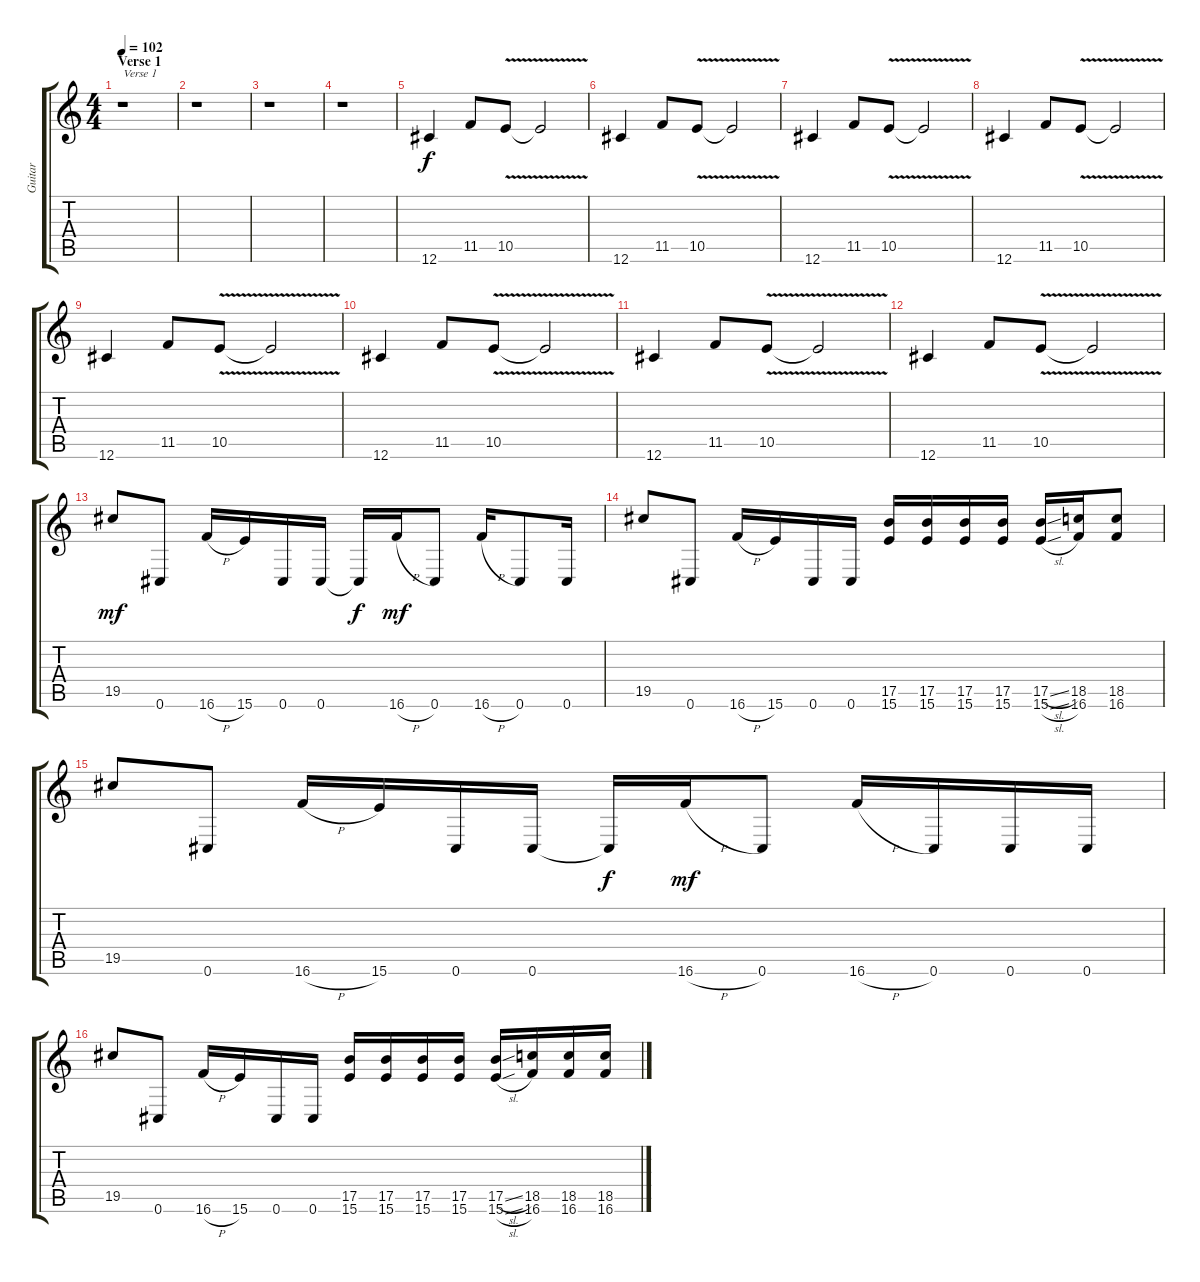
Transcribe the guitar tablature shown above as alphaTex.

\track ("Guitar" "Guitar") {instrument distortionguitar}
\staff {score tabs}
\tuning (Db4 Ab3 E3 B2 Gb2 Db2) {hide}
\ts (4 4)
\section ("" "Verse 1")
\tempo 102
\clef g2
\ks c
r.1{txt "Verse 1" dy f} |
r.1 |
r.1 |
r.1 |
12.6.4 11.5.8 10.5{v}.8 10.5{t}.2 |
12.6.4 11.5.8 10.5{v}.8 10.5{t}.2 |
12.6.4 11.5.8 10.5{v}.8 10.5{t}.2 |
12.6.4 11.5.8 10.5{v}.8 10.5{t}.2 |
12.6.4 11.5.8 10.5{v}.8 10.5{t}.2 |
12.6.4 11.5.8 10.5{v}.8 10.5{t}.2 |
12.6.4 11.5.8 10.5{v}.8 10.5{t}.2 |
12.6.4 11.5.8 10.5{v}.8 10.5{t}.2 |
19.5.8{dy mf} 0.6.8 16.6{h}.16 15.6.16 0.6.16 0.6.16 0.6{t}.16{dy f} 16.6{h}.16{dy mf} 0.6.8 16.6{h}.16 0.6.8 0.6.16 |
19.5.8 0.6.8 16.6{h}.16 15.6.16 0.6.16 0.6.16 (17.5 15.6).16 (17.5 15.6).16 (17.5 15.6).16 (17.5 15.6).16 (17.5{sl} 15.6{sl}).16 (18.5 16.6).16 (18.5 16.6).8 |
19.5.8 0.6.8 16.6{h}.16 15.6.16 0.6.16 0.6.16 0.6{t}.16{dy f} 16.6{h}.16{dy mf} 0.6.8 16.6{h}.16 0.6.16 0.6.16 0.6.16 |
19.5.8 0.6.8 16.6{h}.16 15.6.16 0.6.16 0.6.16 (17.5 15.6).16 (17.5 15.6).16 (17.5 15.6).16 (17.5 15.6).16 (17.5{sl} 15.6{sl}).16 (18.5 16.6).16 (18.5 16.6).16 (18.5 16.6).16
